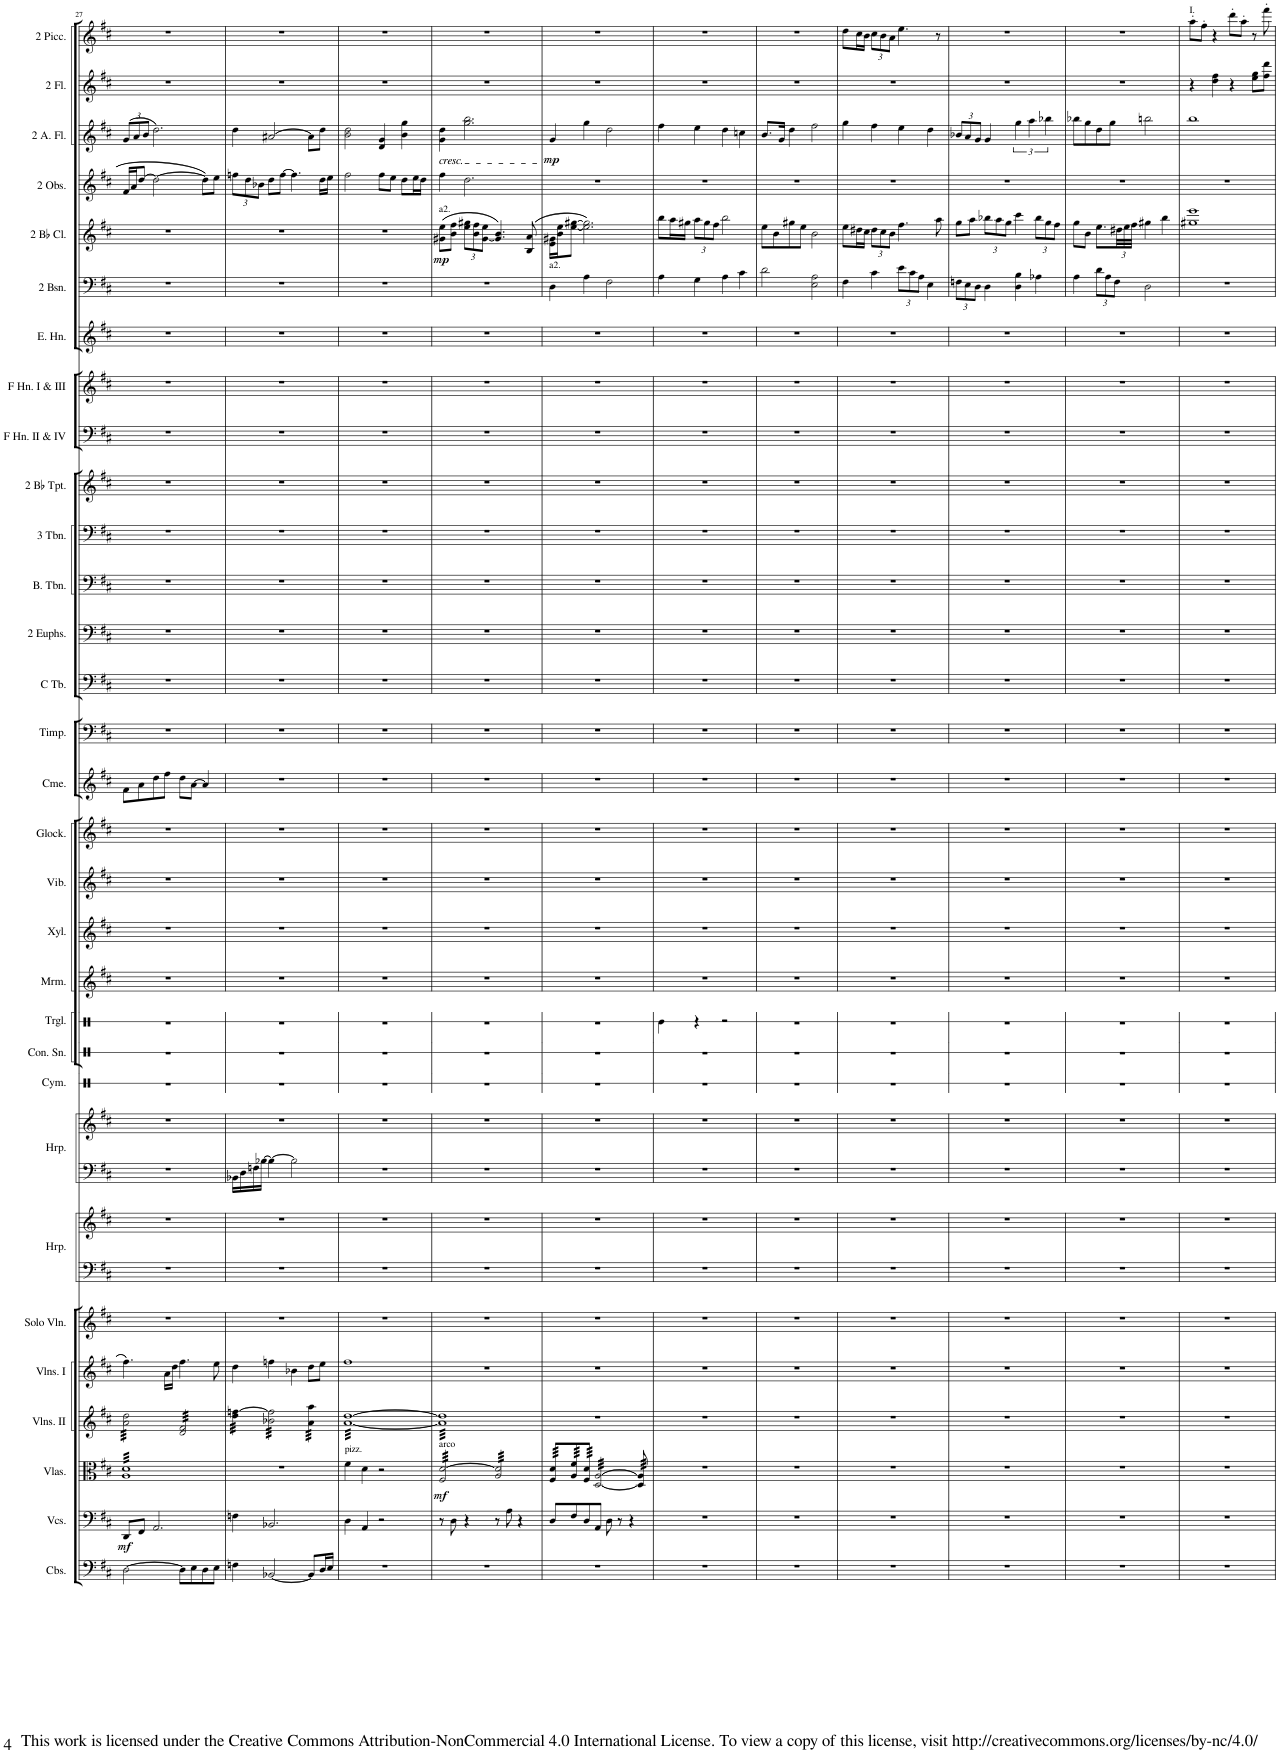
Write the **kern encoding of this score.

**kern	**kern	**dynam	**kern	**dynam	**kern	**kern	**kern	**kern	**kern	**kern	**kern	**kern	**kern	**kern	**kern	**kern	**kern	**kern	**kern	**kern	**kern	**kern	**kern	**kern	**kern	**kern	**kern	**kern	**kern	**kern	**dynam	**kern	**kern	**dynam	**kern	**kern
*part31	*part30	*part30	*part29	*part29	*part28	*part27	*part26	*part25	*part25	*part24	*part24	*part23	*part22	*part21	*part20	*part19	*part18	*part17	*part16	*part15	*part14	*part13	*part12	*part11	*part10	*part9	*part8	*part7	*part6	*part5	*part5	*part4	*part3	*part3	*part2	*part1
*staff33	*staff32	*staff32	*staff31	*staff31	*staff30	*staff29	*staff28	*staff27	*staff26	*staff25	*staff24	*staff23	*staff22	*staff21	*staff20	*staff19	*staff18	*staff17	*staff16	*staff15	*staff14	*staff13	*staff12	*staff11	*staff10	*staff9	*staff8	*staff7	*staff6	*staff5	*staff5	*staff4	*staff3	*staff3	*staff2	*staff1
*I"Contrabasses	*I"Violoncellos	*	*I"Violas	*	*I"Violino II	*I"Violins I	*I"Solo Violin	*I"Harp	*	*I"Harp	*	*I"Cymbal	*I"Concert Snare Drum	*I"Triangle	*I"Marimba	*I"Xylophone	*I"Vibraphone	*I"Glockenspiel	*I"Chromatic Chimes	*I"Timpani	*I"C Tuba	*I"2 Euphoniums	*I"Bass Trombone	*I"3 Trombone	*I"2 Bb Trumpets	*I"Horn in F II &amp; IV	*I"Horn in F I &amp; III	*I"English Horn	*I"2 Bassoons	*I"2 Bb Clarinets	*	*I"2 Oboes	*I"2 Alto Flutes	*	*I"2 Flutes	*I"2 Piccolo
*I'Cbs.	*I'Vcs.	*	*I'Vlas.	*	*	*I'Vlns. I	*I'Solo Vln.	*I'Hrp.	*	*I'Hrp.	*	*I'Cym.	*I'Con. Sn.	*I'Trgl.	*I'Mrm.	*I'Xyl.	*I'Vib.	*I'Glock.	*I'Cme.	*I'Timp.	*I'C Tb.	*I'2 Euphs.	*I'B. Tbn.	*I'3 Tbn.	*I'2 Bb Tpt.	*	*	*I'E. Hn.	*I'2 Bsn.	*I'2 Bb Cl.	*	*I'2 Obs.	*I'2 A. Fl.	*	*I'2 Fl.	*I'2 Picc.
!!LO:PB:g=z
*clefF4	*clefF4	*	*clefC3	*	*clefG2	*clefG2	*clefG2	*clefF4	*clefG2	*clefF4	*clefG2	*clefX	*clefX	*clefX	*clefG2	*clefG2	*clefG2	*clefG2	*clefG2	*clefF4	*clefF4	*clefF4	*clefF4	*clefF4	*clefG2	*clefF4	*clefG2	*clefG2	*clefF4	*clefG2	*	*clefG2	*clefG2	*	*clefG2	*clefG2
*Trd7c12	*	*	*	*	*	*	*	*	*	*	*	*	*	*	*	*Trd-7c-12	*	*Trd-14c-24	*	*	*	*	*	*	*Trd1c2	*Trd4c7	*Trd4c7	*Trd4c7	*	*Trd1c2	*	*	*Trd3c5	*	*	*Trd-7c-12
*k[f#c#]	*k[f#c#]	*	*k[f#c#]	*	*k[f#c#]	*k[f#c#]	*k[f#c#]	*k[f#c#]	*k[f#c#]	*k[f#c#]	*k[f#c#]	*k[]	*k[]	*k[]	*k[f#c#]	*k[f#c#]	*k[f#c#]	*k[f#c#]	*k[f#c#]	*k[f#c#]	*k[f#c#]	*k[f#c#]	*k[f#c#]	*k[f#c#]	*k[f#c#]	*k[f#c#]	*k[f#c#]	*k[f#c#]	*k[f#c#]	*k[f#c#]	*	*k[f#c#]	*k[f#c#]	*	*k[f#c#]	*k[f#c#]
*M4/4	*M4/4	*	*M4/4	*	*M4/4	*M4/4	*M4/4	*M4/4	*M4/4	*M4/4	*M4/4	*M4/4	*M4/4	*M4/4	*M4/4	*M4/4	*M4/4	*M4/4	*M4/4	*M4/4	*M4/4	*M4/4	*M4/4	*M4/4	*M4/4	*M4/4	*M4/4	*M4/4	*M4/4	*M4/4	*	*M4/4	*M4/4	*	*M4/4	*M4/4
*	*	*	*	*	*	*	*	*	*	*	*	*	*	*	*	*	*	*	*	*	*	*	*	*	*	*	*	*	*	*	*	*	*Xbrackettup	*	*	*
=27	=27	=27	=27	=27	=27	=27	=27	=27	=27	=27	=27	=27	=27	=27	=27	=27	=27	=27	=27	=27	=27	=27	=27	=27	=27	=27	=27	=27	=27	=27	=27	=27	=27	=27	=27	=27
!	!	!LO:DY:b	!	!	!	!	!	!	!	!	!	!	!	!	!	!	!	!	!	!	!	!	!	!	!	!	!	!	!	!	!	!	!	!	!	!
*	*	*	*tremolo	*	*	*	*	*	*	*	*	*	*	*	*	*	*	*	*	*	*	*	*	*	*	*	*	*	*	*	*	*	*	*	*	*
*	*	*	*	*	*tremolo	*	*	*	*	*	*	*	*	*	*	*	*	*	*	*	*	*	*	*	*	*	*	*	*	*	*	*	*	*	*	*
[2D\	8DD/L	mf	32A 32dLLL	.	32a\ 32dd\LLL	4.ff#\	1r	1r	1r	1r	1r	1r	1r	1r	1r	1r	1r	1r	8f#\L	1r	1r	1r	1r	1r	1r	1r	1r	1r	1r	1r	.	16f#/LL	(12g/L	.	1r	1r
.	.	.	32A 32d	.	32a\ 32dd\	.	.	.	.	.	.	.	.	.	.	.	.	.	.	.	.	.	.	.	.	.	.	.	.	.	.	.	.	.	.	.
.	.	.	32A 32d	.	32a\ 32dd\	.	.	.	.	.	.	.	.	.	.	.	.	.	.	.	.	.	.	.	.	.	.	.	.	.	.	16a/J	.	.	.	.
.	.	.	.	.	.	.	.	.	.	.	.	.	.	.	.	.	.	.	.	.	.	.	.	.	.	.	.	.	.	.	.	.	12a/	.	.	.
.	.	.	32A 32d	.	32a\ 32dd\	.	.	.	.	.	.	.	.	.	.	.	.	.	.	.	.	.	.	.	.	.	.	.	.	.	.	.	.	.	.	.
.	8FF#/J	.	32A 32d	.	32a\ 32dd\	.	.	.	.	.	.	.	.	.	.	.	.	.	8a\	.	.	.	.	.	.	.	.	.	.	.	.	[8dd/J	.	.	.	.
.	.	.	32A 32d	.	32a\ 32dd\	.	.	.	.	.	.	.	.	.	.	.	.	.	.	.	.	.	.	.	.	.	.	.	.	.	.	.	.	.	.	.
.	.	.	.	.	.	.	.	.	.	.	.	.	.	.	.	.	.	.	.	.	.	.	.	.	.	.	.	.	.	.	.	.	12b/J	.	.	.
.	.	.	32A 32d	.	32a\ 32dd\	.	.	.	.	.	.	.	.	.	.	.	.	.	.	.	.	.	.	.	.	.	.	.	.	.	.	.	.	.	.	.
.	.	.	32A 32d	.	32a\ 32dd\	.	.	.	.	.	.	.	.	.	.	.	.	.	.	.	.	.	.	.	.	.	.	.	.	.	.	.	.	.	.	.
.	2.AA/	.	32A 32d	.	32a\ 32dd\	.	.	.	.	.	.	.	.	.	.	.	.	.	8dd\	.	.	.	.	.	.	.	.	.	.	.	.	2dd\_	2.dd\)	.	.	.
.	.	.	32A 32d	.	32a\ 32dd\	.	.	.	.	.	.	.	.	.	.	.	.	.	.	.	.	.	.	.	.	.	.	.	.	.	.	.	.	.	.	.
.	.	.	32A 32d	.	32a\ 32dd\	.	.	.	.	.	.	.	.	.	.	.	.	.	.	.	.	.	.	.	.	.	.	.	.	.	.	.	.	.	.	.
.	.	.	32A 32d	.	32a\ 32dd\	.	.	.	.	.	.	.	.	.	.	.	.	.	.	.	.	.	.	.	.	.	.	.	.	.	.	.	.	.	.	.
.	.	.	32A 32d	.	32a\ 32dd\	16a\LL	.	.	.	.	.	.	.	.	.	.	.	.	8ff#\J	.	.	.	.	.	.	.	.	.	.	.	.	.	.	.	.	.
.	.	.	32A 32d	.	32a\ 32dd\	.	.	.	.	.	.	.	.	.	.	.	.	.	.	.	.	.	.	.	.	.	.	.	.	.	.	.	.	.	.	.
.	.	.	32A 32d	.	32a\ 32dd\	16dd\JJ	.	.	.	.	.	.	.	.	.	.	.	.	.	.	.	.	.	.	.	.	.	.	.	.	.	.	.	.	.	.
.	.	.	32A 32d	.	32a\ 32dd\JJJ	.	.	.	.	.	.	.	.	.	.	.	.	.	.	.	.	.	.	.	.	.	.	.	.	.	.	.	.	.	.	.
8D\L]	.	.	32A 32d	.	32d/ 32f#/LLL	4.ff#\	.	.	.	.	.	.	.	.	.	.	.	.	8dd\L	.	.	.	.	.	.	.	.	.	.	.	.	.	.	.	.	.
.	.	.	32A 32d	.	32d/ 32f#/	.	.	.	.	.	.	.	.	.	.	.	.	.	.	.	.	.	.	.	.	.	.	.	.	.	.	.	.	.	.	.
.	.	.	32A 32d	.	32d/ 32f#/	.	.	.	.	.	.	.	.	.	.	.	.	.	.	.	.	.	.	.	.	.	.	.	.	.	.	.	.	.	.	.
.	.	.	32A 32d	.	32d/ 32f#/	.	.	.	.	.	.	.	.	.	.	.	.	.	.	.	.	.	.	.	.	.	.	.	.	.	.	.	.	.	.	.
8E\	.	.	32A 32d	.	32d/ 32f#/	.	.	.	.	.	.	.	.	.	.	.	.	.	[8a\J	.	.	.	.	.	.	.	.	.	.	.	.	.	.	.	.	.
.	.	.	32A 32d	.	32d/ 32f#/	.	.	.	.	.	.	.	.	.	.	.	.	.	.	.	.	.	.	.	.	.	.	.	.	.	.	.	.	.	.	.
.	.	.	32A 32d	.	32d/ 32f#/	.	.	.	.	.	.	.	.	.	.	.	.	.	.	.	.	.	.	.	.	.	.	.	.	.	.	.	.	.	.	.
.	.	.	32A 32d	.	32d/ 32f#/	.	.	.	.	.	.	.	.	.	.	.	.	.	.	.	.	.	.	.	.	.	.	.	.	.	.	.	.	.	.	.
8D\	.	.	32A 32d	.	32d/ 32f#/	.	.	.	.	.	.	.	.	.	.	.	.	.	4a/]	.	.	.	.	.	.	.	.	.	.	.	.	8dd\L]	.	.	.	.
.	.	.	32A 32d	.	32d/ 32f#/	.	.	.	.	.	.	.	.	.	.	.	.	.	.	.	.	.	.	.	.	.	.	.	.	.	.	.	.	.	.	.
.	.	.	32A 32d	.	32d/ 32f#/	.	.	.	.	.	.	.	.	.	.	.	.	.	.	.	.	.	.	.	.	.	.	.	.	.	.	.	.	.	.	.
.	.	.	32A 32d	.	32d/ 32f#/	.	.	.	.	.	.	.	.	.	.	.	.	.	.	.	.	.	.	.	.	.	.	.	.	.	.	.	.	.	.	.
8E\J	.	.	32A 32d	.	32d/ 32f#/	8ee\	.	.	.	.	.	.	.	.	.	.	.	.	.	.	.	.	.	.	.	.	.	.	.	.	.	8ee\J	.	.	.	.
.	.	.	32A 32d	.	32d/ 32f#/	.	.	.	.	.	.	.	.	.	.	.	.	.	.	.	.	.	.	.	.	.	.	.	.	.	.	.	.	.	.	.
.	.	.	32A 32d	.	32d/ 32f#/	.	.	.	.	.	.	.	.	.	.	.	.	.	.	.	.	.	.	.	.	.	.	.	.	.	.	.	.	.	.	.
.	.	.	32A 32dJJJ	.	32d/ 32f#/JJJ	.	.	.	.	.	.	.	.	.	.	.	.	.	.	.	.	.	.	.	.	.	.	.	.	.	.	.	.	.	.	.
*	*	*	*Xtremolo	*	*	*	*	*	*	*	*	*	*	*	*	*	*	*	*	*	*	*	*	*	*	*	*	*	*	*	*	*	*	*	*	*
=28	=28	=28	=28	=28	=28	=28	=28	=28	=28	=28	=28	=28	=28	=28	=28	=28	=28	=28	=28	=28	=28	=28	=28	=28	=28	=28	=28	=28	=28	=28	=28	=28	=28	=28	=28	=28
*	*	*	*	*	*	*	*	*	*	*	*	*	*	*	*	*	*	*	*	*	*	*	*	*	*	*	*	*	*	*	*	*Xbrackettup	*	*	*	*
4Fn\	4Fn\	.	1r	.	32dd\ [32ffn\LLL	4dd\	1r	1r	1r	16BB-X\LL	1r	1r	1r	1r	1r	1r	1r	1r	1r	1r	1r	1r	1r	1r	1r	1r	1r	1r	1r	1r	.	12ffn\L	4dd\	.	1r	1r
.	.	.	.	.	32dd\ 32ffn\	.	.	.	.	.	.	.	.	.	.	.	.	.	.	.	.	.	.	.	.	.	.	.	.	.	.	.	.	.	.	.
.	.	.	.	.	32dd\ 32ffn\	.	.	.	.	16D\	.	.	.	.	.	.	.	.	.	.	.	.	.	.	.	.	.	.	.	.	.	.	.	.	.	.
.	.	.	.	.	.	.	.	.	.	.	.	.	.	.	.	.	.	.	.	.	.	.	.	.	.	.	.	.	.	.	.	12dd\	.	.	.	.
.	.	.	.	.	32dd\ 32ffn\	.	.	.	.	.	.	.	.	.	.	.	.	.	.	.	.	.	.	.	.	.	.	.	.	.	.	.	.	.	.	.
.	.	.	.	.	32dd\ 32ffn\	.	.	.	.	16Fn\	.	.	.	.	.	.	.	.	.	.	.	.	.	.	.	.	.	.	.	.	.	.	.	.	.	.
.	.	.	.	.	32dd\ 32ffn\	.	.	.	.	.	.	.	.	.	.	.	.	.	.	.	.	.	.	.	.	.	.	.	.	.	.	.	.	.	.	.
.	.	.	.	.	.	.	.	.	.	.	.	.	.	.	.	.	.	.	.	.	.	.	.	.	.	.	.	.	.	.	.	12b-X\J	.	.	.	.
.	.	.	.	.	32dd\ 32ffn\	.	.	.	.	[16B-X\JJ	.	.	.	.	.	.	.	.	.	.	.	.	.	.	.	.	.	.	.	.	.	.	.	.	.	.
.	.	.	.	.	32dd\ 32ffn\JJJ	.	.	.	.	.	.	.	.	.	.	.	.	.	.	.	.	.	.	.	.	.	.	.	.	.	.	.	.	.	.	.
[2BB-X/	2.BB-X/	.	.	.	32b-X\ 32ff\]LLL	4ffn\	.	.	.	4B-\_	.	.	.	.	.	.	.	.	.	.	.	.	.	.	.	.	.	.	.	.	.	8dd\L	[2a#X/	.	.	.
.	.	.	.	.	32b-X\ 32ff\	.	.	.	.	.	.	.	.	.	.	.	.	.	.	.	.	.	.	.	.	.	.	.	.	.	.	.	.	.	.	.
.	.	.	.	.	32b-X\ 32ff\	.	.	.	.	.	.	.	.	.	.	.	.	.	.	.	.	.	.	.	.	.	.	.	.	.	.	.	.	.	.	.
.	.	.	.	.	32b-X\ 32ff\	.	.	.	.	.	.	.	.	.	.	.	.	.	.	.	.	.	.	.	.	.	.	.	.	.	.	.	.	.	.	.
.	.	.	.	.	32b-X\ 32ff\	.	.	.	.	.	.	.	.	.	.	.	.	.	.	.	.	.	.	.	.	.	.	.	.	.	.	[8ff\J	.	.	.	.
.	.	.	.	.	32b-X\ 32ff\	.	.	.	.	.	.	.	.	.	.	.	.	.	.	.	.	.	.	.	.	.	.	.	.	.	.	.	.	.	.	.
.	.	.	.	.	32b-X\ 32ff\	.	.	.	.	.	.	.	.	.	.	.	.	.	.	.	.	.	.	.	.	.	.	.	.	.	.	.	.	.	.	.
.	.	.	.	.	32b-X\ 32ff\	.	.	.	.	.	.	.	.	.	.	.	.	.	.	.	.	.	.	.	.	.	.	.	.	.	.	.	.	.	.	.
.	.	.	.	.	32b-X\ 32ff\	4b-X\	.	.	.	2B-\]	.	.	.	.	.	.	.	.	.	.	.	.	.	.	.	.	.	.	.	.	.	4.ff\]	.	.	.	.
.	.	.	.	.	32b-X\ 32ff\	.	.	.	.	.	.	.	.	.	.	.	.	.	.	.	.	.	.	.	.	.	.	.	.	.	.	.	.	.	.	.
.	.	.	.	.	32b-X\ 32ff\	.	.	.	.	.	.	.	.	.	.	.	.	.	.	.	.	.	.	.	.	.	.	.	.	.	.	.	.	.	.	.
.	.	.	.	.	32b-X\ 32ff\	.	.	.	.	.	.	.	.	.	.	.	.	.	.	.	.	.	.	.	.	.	.	.	.	.	.	.	.	.	.	.
.	.	.	.	.	32b-X\ 32ff\	.	.	.	.	.	.	.	.	.	.	.	.	.	.	.	.	.	.	.	.	.	.	.	.	.	.	.	.	.	.	.
.	.	.	.	.	32b-X\ 32ff\	.	.	.	.	.	.	.	.	.	.	.	.	.	.	.	.	.	.	.	.	.	.	.	.	.	.	.	.	.	.	.
.	.	.	.	.	32b-X\ 32ff\	.	.	.	.	.	.	.	.	.	.	.	.	.	.	.	.	.	.	.	.	.	.	.	.	.	.	.	.	.	.	.
.	.	.	.	.	32b-X\ 32ff\JJJ	.	.	.	.	.	.	.	.	.	.	.	.	.	.	.	.	.	.	.	.	.	.	.	.	.	.	.	.	.	.	.
8BB-/L]	.	.	.	.	32a\ 32aa\LLL	8dd\L	.	.	.	.	.	.	.	.	.	.	.	.	.	.	.	.	.	.	.	.	.	.	.	.	.	.	8a#\L]	.	.	.
.	.	.	.	.	32a\ 32aa\	.	.	.	.	.	.	.	.	.	.	.	.	.	.	.	.	.	.	.	.	.	.	.	.	.	.	.	.	.	.	.
.	.	.	.	.	32a\ 32aa\	.	.	.	.	.	.	.	.	.	.	.	.	.	.	.	.	.	.	.	.	.	.	.	.	.	.	.	.	.	.	.
.	.	.	.	.	32a\ 32aa\	.	.	.	.	.	.	.	.	.	.	.	.	.	.	.	.	.	.	.	.	.	.	.	.	.	.	.	.	.	.	.
16D/L	.	.	.	.	32a\ 32aa\	8ee\J	.	.	.	.	.	.	.	.	.	.	.	.	.	.	.	.	.	.	.	.	.	.	.	.	.	16dd\LL	8dd\J	.	.	.
.	.	.	.	.	32a\ 32aa\	.	.	.	.	.	.	.	.	.	.	.	.	.	.	.	.	.	.	.	.	.	.	.	.	.	.	.	.	.	.	.
16E/JJ	.	.	.	.	32a\ 32aa\	.	.	.	.	.	.	.	.	.	.	.	.	.	.	.	.	.	.	.	.	.	.	.	.	.	.	16ee\JJ	.	.	.	.
.	.	.	.	.	32a\ 32aa\JJJ	.	.	.	.	.	.	.	.	.	.	.	.	.	.	.	.	.	.	.	.	.	.	.	.	.	.	.	.	.	.	.
=29	=29	=29	=29	=29	=29	=29	=29	=29	=29	=29	=29	=29	=29	=29	=29	=29	=29	=29	=29	=29	=29	=29	=29	=29	=29	=29	=29	=29	=29	=29	=29	=29	=29	=29	=29	=29
!	!	!	!LO:TX:a:t=pizz.	!	!	!	!	!	!	!	!	!	!	!	!	!	!	!	!	!	!	!	!	!	!	!	!	!	!	!	!	!	!	!	!	!
1r	4D\	.	4f#\	.	[32a [32ddLLL	1ff#	1r	1r	1r	1r	1r	1r	1r	1r	1r	1r	1r	1r	1r	1r	1r	1r	1r	1r	1r	1r	1r	1r	1r	1r	.	2ff#\	2b\ 2dd\	.	1r	1r
.	.	.	.	.	32a 32dd	.	.	.	.	.	.	.	.	.	.	.	.	.	.	.	.	.	.	.	.	.	.	.	.	.	.	.	.	.	.	.
.	.	.	.	.	32a 32dd	.	.	.	.	.	.	.	.	.	.	.	.	.	.	.	.	.	.	.	.	.	.	.	.	.	.	.	.	.	.	.
.	.	.	.	.	32a 32dd	.	.	.	.	.	.	.	.	.	.	.	.	.	.	.	.	.	.	.	.	.	.	.	.	.	.	.	.	.	.	.
.	.	.	.	.	32a 32dd	.	.	.	.	.	.	.	.	.	.	.	.	.	.	.	.	.	.	.	.	.	.	.	.	.	.	.	.	.	.	.
.	.	.	.	.	32a 32dd	.	.	.	.	.	.	.	.	.	.	.	.	.	.	.	.	.	.	.	.	.	.	.	.	.	.	.	.	.	.	.
.	.	.	.	.	32a 32dd	.	.	.	.	.	.	.	.	.	.	.	.	.	.	.	.	.	.	.	.	.	.	.	.	.	.	.	.	.	.	.
.	.	.	.	.	32a 32dd	.	.	.	.	.	.	.	.	.	.	.	.	.	.	.	.	.	.	.	.	.	.	.	.	.	.	.	.	.	.	.
.	4AA/	.	4d\	.	32a 32dd	.	.	.	.	.	.	.	.	.	.	.	.	.	.	.	.	.	.	.	.	.	.	.	.	.	.	.	.	.	.	.
.	.	.	.	.	32a 32dd	.	.	.	.	.	.	.	.	.	.	.	.	.	.	.	.	.	.	.	.	.	.	.	.	.	.	.	.	.	.	.
.	.	.	.	.	32a 32dd	.	.	.	.	.	.	.	.	.	.	.	.	.	.	.	.	.	.	.	.	.	.	.	.	.	.	.	.	.	.	.
.	.	.	.	.	32a 32dd	.	.	.	.	.	.	.	.	.	.	.	.	.	.	.	.	.	.	.	.	.	.	.	.	.	.	.	.	.	.	.
.	.	.	.	.	32a 32dd	.	.	.	.	.	.	.	.	.	.	.	.	.	.	.	.	.	.	.	.	.	.	.	.	.	.	.	.	.	.	.
.	.	.	.	.	32a 32dd	.	.	.	.	.	.	.	.	.	.	.	.	.	.	.	.	.	.	.	.	.	.	.	.	.	.	.	.	.	.	.
.	.	.	.	.	32a 32dd	.	.	.	.	.	.	.	.	.	.	.	.	.	.	.	.	.	.	.	.	.	.	.	.	.	.	.	.	.	.	.
.	.	.	.	.	32a 32dd	.	.	.	.	.	.	.	.	.	.	.	.	.	.	.	.	.	.	.	.	.	.	.	.	.	.	.	.	.	.	.
.	2r	.	2r	.	32a 32dd	.	.	.	.	.	.	.	.	.	.	.	.	.	.	.	.	.	.	.	.	.	.	.	.	.	.	8ff#\L	4d/ 4g/	.	.	.
.	.	.	.	.	32a 32dd	.	.	.	.	.	.	.	.	.	.	.	.	.	.	.	.	.	.	.	.	.	.	.	.	.	.	.	.	.	.	.
.	.	.	.	.	32a 32dd	.	.	.	.	.	.	.	.	.	.	.	.	.	.	.	.	.	.	.	.	.	.	.	.	.	.	.	.	.	.	.
.	.	.	.	.	32a 32dd	.	.	.	.	.	.	.	.	.	.	.	.	.	.	.	.	.	.	.	.	.	.	.	.	.	.	.	.	.	.	.
.	.	.	.	.	32a 32dd	.	.	.	.	.	.	.	.	.	.	.	.	.	.	.	.	.	.	.	.	.	.	.	.	.	.	8ee\J	.	.	.	.
.	.	.	.	.	32a 32dd	.	.	.	.	.	.	.	.	.	.	.	.	.	.	.	.	.	.	.	.	.	.	.	.	.	.	.	.	.	.	.
.	.	.	.	.	32a 32dd	.	.	.	.	.	.	.	.	.	.	.	.	.	.	.	.	.	.	.	.	.	.	.	.	.	.	.	.	.	.	.
.	.	.	.	.	32a 32dd	.	.	.	.	.	.	.	.	.	.	.	.	.	.	.	.	.	.	.	.	.	.	.	.	.	.	.	.	.	.	.
.	.	.	.	.	32a 32dd	.	.	.	.	.	.	.	.	.	.	.	.	.	.	.	.	.	.	.	.	.	.	.	.	.	.	8dd\L	4b\ 4gg\	.	.	.
.	.	.	.	.	32a 32dd	.	.	.	.	.	.	.	.	.	.	.	.	.	.	.	.	.	.	.	.	.	.	.	.	.	.	.	.	.	.	.
.	.	.	.	.	32a 32dd	.	.	.	.	.	.	.	.	.	.	.	.	.	.	.	.	.	.	.	.	.	.	.	.	.	.	.	.	.	.	.
.	.	.	.	.	32a 32dd	.	.	.	.	.	.	.	.	.	.	.	.	.	.	.	.	.	.	.	.	.	.	.	.	.	.	.	.	.	.	.
.	.	.	.	.	32a 32dd	.	.	.	.	.	.	.	.	.	.	.	.	.	.	.	.	.	.	.	.	.	.	.	.	.	.	16ee\L	.	.	.	.
.	.	.	.	.	32a 32dd	.	.	.	.	.	.	.	.	.	.	.	.	.	.	.	.	.	.	.	.	.	.	.	.	.	.	.	.	.	.	.
.	.	.	.	.	32a 32dd	.	.	.	.	.	.	.	.	.	.	.	.	.	.	.	.	.	.	.	.	.	.	.	.	.	.	16dd\JJ	.	.	.	.
.	.	.	.	.	32a 32ddJJJ	.	.	.	.	.	.	.	.	.	.	.	.	.	.	.	.	.	.	.	.	.	.	.	.	.	.	.	.	.	.	.
=30	=30	=30	=30	=30	=30	=30	=30	=30	=30	=30	=30	=30	=30	=30	=30	=30	=30	=30	=30	=30	=30	=30	=30	=30	=30	=30	=30	=30	=30	=30	=30	=30	=30	=30	=30	=30
!	!	!	!	!	!	!	!	!	!	!	!	!	!	!	!	!	!	!	!	!	!	!	!	!	!	!	!	!	!	!	!	!	!LO:TX:b:i:t=cresc.	!	!	!
!	!	!	!	!	!	!	!	!	!	!	!	!	!	!	!	!	!	!	!	!	!	!	!	!	!	!	!	!	!	!LO:TX:a:t=a2.	!	!	!	!	!	!
!	!	!	!LO:TX:a:t=arco	!	!	!	!	!	!	!	!	!	!	!	!	!	!	!	!	!	!	!	!	!	!	!	!	!	!	!	!	!	!	!	!	!
!	!	!	!	!LO:DY:b	!	!	!	!	!	!	!	!	!	!	!	!	!	!	!	!	!	!	!	!	!	!	!	!	!	!	!LO:DY:b	!	!	!	!	!
*	*	*	*tremolo	*	*	*	*	*	*	*	*	*	*	*	*	*	*	*	*	*	*	*	*	*	*	*	*	*	*	*	*	*	*	*	*	*
1r	8r	.	32F#/ [32d/LLL	mf	32a] 32dd]LLL	1r	1r	1r	1r	1r	1r	1r	1r	1r	1r	1r	1r	1r	1r	1r	1r	1r	1r	1r	1r	1r	1r	1r	1r	(8g#X\ 8ee\L	mp	4ff#\	4g\ 4dd\	.	1r	1r
.	.	.	32F#/ 32d/	.	32a 32dd	.	.	.	.	.	.	.	.	.	.	.	.	.	.	.	.	.	.	.	.	.	.	.	.	.	.	.	.	.	.	.
.	.	.	32F#/ 32d/	.	32a 32dd	.	.	.	.	.	.	.	.	.	.	.	.	.	.	.	.	.	.	.	.	.	.	.	.	.	.	.	.	.	.	.
.	.	.	32F#/ 32d/	.	32a 32dd	.	.	.	.	.	.	.	.	.	.	.	.	.	.	.	.	.	.	.	.	.	.	.	.	.	.	.	.	.	.	.
.	8D\	.	32F#/ 32d/	.	32a 32dd	.	.	.	.	.	.	.	.	.	.	.	.	.	.	.	.	.	.	.	.	.	.	.	.	8b\ 8ff#\J	.	.	.	.	.	.
.	.	.	32F#/ 32d/	.	32a 32dd	.	.	.	.	.	.	.	.	.	.	.	.	.	.	.	.	.	.	.	.	.	.	.	.	.	.	.	.	.	.	.
.	.	.	32F#/ 32d/	.	32a 32dd	.	.	.	.	.	.	.	.	.	.	.	.	.	.	.	.	.	.	.	.	.	.	.	.	.	.	.	.	.	.	.
.	.	.	32F#/ 32d/	.	32a 32dd	.	.	.	.	.	.	.	.	.	.	.	.	.	.	.	.	.	.	.	.	.	.	.	.	.	.	.	.	.	.	.
*	*	*	*	*	*	*	*	*	*	*	*	*	*	*	*	*	*	*	*	*	*	*	*	*	*	*	*	*	*	*Xbrackettup	*	*	*	*	*	*
.	4r	.	32F#/ 32d/	.	32a 32dd	.	.	.	.	.	.	.	.	.	.	.	.	.	.	.	.	.	.	.	.	.	.	.	.	12ee\ 12gg#X\L	.	2.dd\	2.gg\ 2.bb\	.	.	.
.	.	.	32F#/ 32d/	.	32a 32dd	.	.	.	.	.	.	.	.	.	.	.	.	.	.	.	.	.	.	.	.	.	.	.	.	.	.	.	.	.	.	.
.	.	.	32F#/ 32d/	.	32a 32dd	.	.	.	.	.	.	.	.	.	.	.	.	.	.	.	.	.	.	.	.	.	.	.	.	.	.	.	.	.	.	.
.	.	.	.	.	.	.	.	.	.	.	.	.	.	.	.	.	.	.	.	.	.	.	.	.	.	.	.	.	.	12b\ 12ff#\	.	.	.	.	.	.
.	.	.	32F#/ 32d/	.	32a 32dd	.	.	.	.	.	.	.	.	.	.	.	.	.	.	.	.	.	.	.	.	.	.	.	.	.	.	.	.	.	.	.
.	.	.	32F#/ 32d/	.	32a 32dd	.	.	.	.	.	.	.	.	.	.	.	.	.	.	.	.	.	.	.	.	.	.	.	.	.	.	.	.	.	.	.
.	.	.	32F#/ 32d/	.	32a 32dd	.	.	.	.	.	.	.	.	.	.	.	.	.	.	.	.	.	.	.	.	.	.	.	.	.	.	.	.	.	.	.
.	.	.	.	.	.	.	.	.	.	.	.	.	.	.	.	.	.	.	.	.	.	.	.	.	.	.	.	.	.	[12g#\ 12ee\J	.	.	.	.	.	.
.	.	.	32F#/ 32d/	.	32a 32dd	.	.	.	.	.	.	.	.	.	.	.	.	.	.	.	.	.	.	.	.	.	.	.	.	.	.	.	.	.	.	.
.	.	.	32F#/ 32d/JJJ	.	32a 32dd	.	.	.	.	.	.	.	.	.	.	.	.	.	.	.	.	.	.	.	.	.	.	.	.	.	.	.	.	.	.	.
.	8r	.	32A/ 32d/]LLL	.	32a 32dd	.	.	.	.	.	.	.	.	.	.	.	.	.	.	.	.	.	.	.	.	.	.	.	.	4.g#/] 4.b/)	.	.	.	.	.	.
.	.	.	32A/ 32d/	.	32a 32dd	.	.	.	.	.	.	.	.	.	.	.	.	.	.	.	.	.	.	.	.	.	.	.	.	.	.	.	.	.	.	.
.	.	.	32A/ 32d/	.	32a 32dd	.	.	.	.	.	.	.	.	.	.	.	.	.	.	.	.	.	.	.	.	.	.	.	.	.	.	.	.	.	.	.
.	.	.	32A/ 32d/	.	32a 32dd	.	.	.	.	.	.	.	.	.	.	.	.	.	.	.	.	.	.	.	.	.	.	.	.	.	.	.	.	.	.	.
.	8A\	.	32A/ 32d/	.	32a 32dd	.	.	.	.	.	.	.	.	.	.	.	.	.	.	.	.	.	.	.	.	.	.	.	.	.	.	.	.	.	.	.
.	.	.	32A/ 32d/	.	32a 32dd	.	.	.	.	.	.	.	.	.	.	.	.	.	.	.	.	.	.	.	.	.	.	.	.	.	.	.	.	.	.	.
.	.	.	32A/ 32d/	.	32a 32dd	.	.	.	.	.	.	.	.	.	.	.	.	.	.	.	.	.	.	.	.	.	.	.	.	.	.	.	.	.	.	.
.	.	.	32A/ 32d/	.	32a 32dd	.	.	.	.	.	.	.	.	.	.	.	.	.	.	.	.	.	.	.	.	.	.	.	.	.	.	.	.	.	.	.
.	4r	.	32A/ 32d/	.	32a 32dd	.	.	.	.	.	.	.	.	.	.	.	.	.	.	.	.	.	.	.	.	.	.	.	.	.	.	.	.	.	.	.
.	.	.	32A/ 32d/	.	32a 32dd	.	.	.	.	.	.	.	.	.	.	.	.	.	.	.	.	.	.	.	.	.	.	.	.	.	.	.	.	.	.	.
.	.	.	32A/ 32d/	.	32a 32dd	.	.	.	.	.	.	.	.	.	.	.	.	.	.	.	.	.	.	.	.	.	.	.	.	.	.	.	.	.	.	.
.	.	.	32A/ 32d/	.	32a 32dd	.	.	.	.	.	.	.	.	.	.	.	.	.	.	.	.	.	.	.	.	.	.	.	.	.	.	.	.	.	.	.
.	.	.	32A/ 32d/	.	32a 32dd	.	.	.	.	.	.	.	.	.	.	.	.	.	.	.	.	.	.	.	.	.	.	.	.	(8B/ 8a/	.	.	.	.	.	.
.	.	.	32A/ 32d/	.	32a 32dd	.	.	.	.	.	.	.	.	.	.	.	.	.	.	.	.	.	.	.	.	.	.	.	.	.	.	.	.	.	.	.
.	.	.	32A/ 32d/	.	32a 32dd	.	.	.	.	.	.	.	.	.	.	.	.	.	.	.	.	.	.	.	.	.	.	.	.	.	.	.	.	.	.	.
.	.	.	32A/ 32d/JJJ	.	32a 32ddJJJ	.	.	.	.	.	.	.	.	.	.	.	.	.	.	.	.	.	.	.	.	.	.	.	.	.	.	.	.	.	.	.
*	*	*	*	*	*Xtremolo	*	*	*	*	*	*	*	*	*	*	*	*	*	*	*	*	*	*	*	*	*	*	*	*	*	*	*	*	*	*	*
=31	=31	=31	=31	=31	=31	=31	=31	=31	=31	=31	=31	=31	=31	=31	=31	=31	=31	=31	=31	=31	=31	=31	=31	=31	=31	=31	=31	=31	=31	=31	=31	=31	=31	=31	=31	=31
!	!	!	!	!	!	!	!	!	!	!	!	!	!	!	!	!	!	!	!	!	!	!	!	!	!	!	!	!	!LO:TX:a:t=a2.	!	!	!	!	!	!	!
!	!	!	!	!	!	!	!	!	!	!	!	!	!	!	!	!	!	!	!	!	!	!	!	!	!	!	!	!	!	!	!	!	!	!LO:DY:b	!	!
1r	8D/L	.	64F#/ 64d/LLLL	.	1r	1r	1r	1r	1r	1r	1r	1r	1r	1r	1r	1r	1r	1r	1r	1r	1r	1r	1r	1r	1r	1r	1r	1r	4D\	16e\ 16g#X\LL	.	1r	4g/	mp	1r	1r
.	.	.	64F#/ 64d/	.	.	.	.	.	.	.	.	.	.	.	.	.	.	.	.	.	.	.	.	.	.	.	.	.	.	.	.	.	.	.	.	.
.	.	.	64F#/ 64d/	.	.	.	.	.	.	.	.	.	.	.	.	.	.	.	.	.	.	.	.	.	.	.	.	.	.	.	.	.	.	.	.	.
.	.	.	64F#/ 64d/	.	.	.	.	.	.	.	.	.	.	.	.	.	.	.	.	.	.	.	.	.	.	.	.	.	.	.	.	.	.	.	.	.
.	.	.	64F#/ 64d/	.	.	.	.	.	.	.	.	.	.	.	.	.	.	.	.	.	.	.	.	.	.	.	.	.	.	16b\ 16ee\J	.	.	.	.	.	.
.	.	.	64F#/ 64d/	.	.	.	.	.	.	.	.	.	.	.	.	.	.	.	.	.	.	.	.	.	.	.	.	.	.	.	.	.	.	.	.	.
.	.	.	64F#/ 64d/	.	.	.	.	.	.	.	.	.	.	.	.	.	.	.	.	.	.	.	.	.	.	.	.	.	.	.	.	.	.	.	.	.
.	.	.	64F#/ 64d/	.	.	.	.	.	.	.	.	.	.	.	.	.	.	.	.	.	.	.	.	.	.	.	.	.	.	.	.	.	.	.	.	.
.	8F#/	.	64A/ 64f#/	.	.	.	.	.	.	.	.	.	.	.	.	.	.	.	.	.	.	.	.	.	.	.	.	.	.	[8ee\ [8gg#X\J	.	.	.	.	.	.
.	.	.	64A/ 64f#/	.	.	.	.	.	.	.	.	.	.	.	.	.	.	.	.	.	.	.	.	.	.	.	.	.	.	.	.	.	.	.	.	.
.	.	.	64A/ 64f#/	.	.	.	.	.	.	.	.	.	.	.	.	.	.	.	.	.	.	.	.	.	.	.	.	.	.	.	.	.	.	.	.	.
.	.	.	64A/ 64f#/	.	.	.	.	.	.	.	.	.	.	.	.	.	.	.	.	.	.	.	.	.	.	.	.	.	.	.	.	.	.	.	.	.
.	.	.	64A/ 64f#/	.	.	.	.	.	.	.	.	.	.	.	.	.	.	.	.	.	.	.	.	.	.	.	.	.	.	.	.	.	.	.	.	.
.	.	.	64A/ 64f#/	.	.	.	.	.	.	.	.	.	.	.	.	.	.	.	.	.	.	.	.	.	.	.	.	.	.	.	.	.	.	.	.	.
.	.	.	64A/ 64f#/	.	.	.	.	.	.	.	.	.	.	.	.	.	.	.	.	.	.	.	.	.	.	.	.	.	.	.	.	.	.	.	.	.
.	.	.	64A/ 64f#/	.	.	.	.	.	.	.	.	.	.	.	.	.	.	.	.	.	.	.	.	.	.	.	.	.	.	.	.	.	.	.	.	.
.	8D/	.	64F#/ 64d/	.	.	.	.	.	.	.	.	.	.	.	.	.	.	.	.	.	.	.	.	.	.	.	.	.	4A\	2.ee\] 2.gg#\])	.	.	4gg\	.	.	.
.	.	.	64F#/ 64d/	.	.	.	.	.	.	.	.	.	.	.	.	.	.	.	.	.	.	.	.	.	.	.	.	.	.	.	.	.	.	.	.	.
.	.	.	64F#/ 64d/	.	.	.	.	.	.	.	.	.	.	.	.	.	.	.	.	.	.	.	.	.	.	.	.	.	.	.	.	.	.	.	.	.
.	.	.	64F#/ 64d/	.	.	.	.	.	.	.	.	.	.	.	.	.	.	.	.	.	.	.	.	.	.	.	.	.	.	.	.	.	.	.	.	.
.	.	.	64F#/ 64d/	.	.	.	.	.	.	.	.	.	.	.	.	.	.	.	.	.	.	.	.	.	.	.	.	.	.	.	.	.	.	.	.	.
.	.	.	64F#/ 64d/	.	.	.	.	.	.	.	.	.	.	.	.	.	.	.	.	.	.	.	.	.	.	.	.	.	.	.	.	.	.	.	.	.
.	.	.	64F#/ 64d/	.	.	.	.	.	.	.	.	.	.	.	.	.	.	.	.	.	.	.	.	.	.	.	.	.	.	.	.	.	.	.	.	.
.	.	.	64F#/ 64d/JJJJ	.	.	.	.	.	.	.	.	.	.	.	.	.	.	.	.	.	.	.	.	.	.	.	.	.	.	.	.	.	.	.	.	.
.	8AA/J	.	[32D/ [32A/LLL	.	.	.	.	.	.	.	.	.	.	.	.	.	.	.	.	.	.	.	.	.	.	.	.	.	.	.	.	.	.	.	.	.
.	.	.	32D/ 32A/	.	.	.	.	.	.	.	.	.	.	.	.	.	.	.	.	.	.	.	.	.	.	.	.	.	.	.	.	.	.	.	.	.
.	.	.	32D/ 32A/	.	.	.	.	.	.	.	.	.	.	.	.	.	.	.	.	.	.	.	.	.	.	.	.	.	.	.	.	.	.	.	.	.
.	.	.	32D/ 32A/	.	.	.	.	.	.	.	.	.	.	.	.	.	.	.	.	.	.	.	.	.	.	.	.	.	.	.	.	.	.	.	.	.
.	8D\	.	32D/ 32A/	.	.	.	.	.	.	.	.	.	.	.	.	.	.	.	.	.	.	.	.	.	.	.	.	.	2F#\	.	.	.	2dd\	.	.	.
.	.	.	32D/ 32A/	.	.	.	.	.	.	.	.	.	.	.	.	.	.	.	.	.	.	.	.	.	.	.	.	.	.	.	.	.	.	.	.	.
.	.	.	32D/ 32A/	.	.	.	.	.	.	.	.	.	.	.	.	.	.	.	.	.	.	.	.	.	.	.	.	.	.	.	.	.	.	.	.	.
.	.	.	32D/ 32A/	.	.	.	.	.	.	.	.	.	.	.	.	.	.	.	.	.	.	.	.	.	.	.	.	.	.	.	.	.	.	.	.	.
.	8r	.	32D/ 32A/	.	.	.	.	.	.	.	.	.	.	.	.	.	.	.	.	.	.	.	.	.	.	.	.	.	.	.	.	.	.	.	.	.
.	.	.	32D/ 32A/	.	.	.	.	.	.	.	.	.	.	.	.	.	.	.	.	.	.	.	.	.	.	.	.	.	.	.	.	.	.	.	.	.
.	.	.	32D/ 32A/	.	.	.	.	.	.	.	.	.	.	.	.	.	.	.	.	.	.	.	.	.	.	.	.	.	.	.	.	.	.	.	.	.
.	.	.	32D/ 32A/	.	.	.	.	.	.	.	.	.	.	.	.	.	.	.	.	.	.	.	.	.	.	.	.	.	.	.	.	.	.	.	.	.
.	4r	.	32D/ 32A/	.	.	.	.	.	.	.	.	.	.	.	.	.	.	.	.	.	.	.	.	.	.	.	.	.	.	.	.	.	.	.	.	.
.	.	.	32D/ 32A/	.	.	.	.	.	.	.	.	.	.	.	.	.	.	.	.	.	.	.	.	.	.	.	.	.	.	.	.	.	.	.	.	.
.	.	.	32D/ 32A/	.	.	.	.	.	.	.	.	.	.	.	.	.	.	.	.	.	.	.	.	.	.	.	.	.	.	.	.	.	.	.	.	.
.	.	.	32D/ 32A/JJJ	.	.	.	.	.	.	.	.	.	.	.	.	.	.	.	.	.	.	.	.	.	.	.	.	.	.	.	.	.	.	.	.	.
.	.	.	64D/] 64A/]	.	.	.	.	.	.	.	.	.	.	.	.	.	.	.	.	.	.	.	.	.	.	.	.	.	.	.	.	.	.	.	.	.
.	.	.	64D/ 64A/	.	.	.	.	.	.	.	.	.	.	.	.	.	.	.	.	.	.	.	.	.	.	.	.	.	.	.	.	.	.	.	.	.
.	.	.	64D/ 64A/	.	.	.	.	.	.	.	.	.	.	.	.	.	.	.	.	.	.	.	.	.	.	.	.	.	.	.	.	.	.	.	.	.
.	.	.	64D/ 64A/	.	.	.	.	.	.	.	.	.	.	.	.	.	.	.	.	.	.	.	.	.	.	.	.	.	.	.	.	.	.	.	.	.
.	.	.	64D/ 64A/	.	.	.	.	.	.	.	.	.	.	.	.	.	.	.	.	.	.	.	.	.	.	.	.	.	.	.	.	.	.	.	.	.
.	.	.	64D/ 64A/	.	.	.	.	.	.	.	.	.	.	.	.	.	.	.	.	.	.	.	.	.	.	.	.	.	.	.	.	.	.	.	.	.
.	.	.	64D/ 64A/	.	.	.	.	.	.	.	.	.	.	.	.	.	.	.	.	.	.	.	.	.	.	.	.	.	.	.	.	.	.	.	.	.
.	.	.	64D/ 64A/	.	.	.	.	.	.	.	.	.	.	.	.	.	.	.	.	.	.	.	.	.	.	.	.	.	.	.	.	.	.	.	.	.
*	*	*	*Xtremolo	*	*	*	*	*	*	*	*	*	*	*	*	*	*	*	*	*	*	*	*	*	*	*	*	*	*	*	*	*	*	*	*	*
=32	=32	=32	=32	=32	=32	=32	=32	=32	=32	=32	=32	=32	=32	=32	=32	=32	=32	=32	=32	=32	=32	=32	=32	=32	=32	=32	=32	=32	=32	=32	=32	=32	=32	=32	=32	=32
1r	1r	.	1r	.	1r	1r	1r	1r	1r	1r	1r	1r	1r	4Re\	1r	1r	1r	1r	1r	1r	1r	1r	1r	1r	1r	1r	1r	1r	4A\	8bb\L	.	1r	4ff#\	.	1r	1r
.	.	.	.	.	.	.	.	.	.	.	.	.	.	.	.	.	.	.	.	.	.	.	.	.	.	.	.	.	.	16aa\L	.	.	.	.	.	.
.	.	.	.	.	.	.	.	.	.	.	.	.	.	.	.	.	.	.	.	.	.	.	.	.	.	.	.	.	.	16gg#X\JJ	.	.	.	.	.	.
.	.	.	.	.	.	.	.	.	.	.	.	.	.	4r	.	.	.	.	.	.	.	.	.	.	.	.	.	.	4G\	12aa\L	.	.	4ee\	.	.	.
.	.	.	.	.	.	.	.	.	.	.	.	.	.	.	.	.	.	.	.	.	.	.	.	.	.	.	.	.	.	12gg#\	.	.	.	.	.	.
.	.	.	.	.	.	.	.	.	.	.	.	.	.	.	.	.	.	.	.	.	.	.	.	.	.	.	.	.	.	12ff#\J	.	.	.	.	.	.
.	.	.	.	.	.	.	.	.	.	.	.	.	.	2r	.	.	.	.	.	.	.	.	.	.	.	.	.	.	4A\	2bb\	.	.	4dd\	.	.	.
.	.	.	.	.	.	.	.	.	.	.	.	.	.	.	.	.	.	.	.	.	.	.	.	.	.	.	.	.	4c#\	.	.	.	4ccn\	.	.	.
=33	=33	=33	=33	=33	=33	=33	=33	=33	=33	=33	=33	=33	=33	=33	=33	=33	=33	=33	=33	=33	=33	=33	=33	=33	=33	=33	=33	=33	=33	=33	=33	=33	=33	=33	=33	=33
1r	1r	.	1r	.	1r	1r	1r	1r	1r	1r	1r	1r	1r	1r	1r	1r	1r	1r	1r	1r	1r	1r	1r	1r	1r	1r	1r	1r	2d\	8ee\L	.	1r	8.b/L	.	1r	1r
.	.	.	.	.	.	.	.	.	.	.	.	.	.	.	.	.	.	.	.	.	.	.	.	.	.	.	.	.	.	8b\	.	.	.	.	.	.
.	.	.	.	.	.	.	.	.	.	.	.	.	.	.	.	.	.	.	.	.	.	.	.	.	.	.	.	.	.	.	.	.	16g/Jk	.	.	.
.	.	.	.	.	.	.	.	.	.	.	.	.	.	.	.	.	.	.	.	.	.	.	.	.	.	.	.	.	.	8gg#X\	.	.	4dd\	.	.	.
.	.	.	.	.	.	.	.	.	.	.	.	.	.	.	.	.	.	.	.	.	.	.	.	.	.	.	.	.	.	8ee\J	.	.	.	.	.	.
.	.	.	.	.	.	.	.	.	.	.	.	.	.	.	.	.	.	.	.	.	.	.	.	.	.	.	.	.	2E\ 2A\	2b\	.	.	2ff#\	.	.	.
=34	=34	=34	=34	=34	=34	=34	=34	=34	=34	=34	=34	=34	=34	=34	=34	=34	=34	=34	=34	=34	=34	=34	=34	=34	=34	=34	=34	=34	=34	=34	=34	=34	=34	=34	=34	=34
1r	1r	.	1r	.	1r	1r	1r	1r	1r	1r	1r	1r	1r	1r	1r	1r	1r	1r	1r	1r	1r	1r	1r	1r	1r	1r	1r	1r	4F#\	8ee\L	.	1r	4gg\	.	1r	8dd\L
.	.	.	.	.	.	.	.	.	.	.	.	.	.	.	.	.	.	.	.	.	.	.	.	.	.	.	.	.	.	16dd#X\L	.	.	.	.	.	16cc#\L
.	.	.	.	.	.	.	.	.	.	.	.	.	.	.	.	.	.	.	.	.	.	.	.	.	.	.	.	.	.	16cc#\JJ	.	.	.	.	.	16b\JJ
*	*	*	*	*	*	*	*	*	*	*	*	*	*	*	*	*	*	*	*	*	*	*	*	*	*	*	*	*	*	*	*	*	*	*	*	*Xbrackettup
.	.	.	.	.	.	.	.	.	.	.	.	.	.	.	.	.	.	.	.	.	.	.	.	.	.	.	.	.	4c#\	12dd#\L	.	.	4ff#\	.	.	12cc#\L
.	.	.	.	.	.	.	.	.	.	.	.	.	.	.	.	.	.	.	.	.	.	.	.	.	.	.	.	.	.	12cc#\	.	.	.	.	.	12b\
.	.	.	.	.	.	.	.	.	.	.	.	.	.	.	.	.	.	.	.	.	.	.	.	.	.	.	.	.	.	12b\J	.	.	.	.	.	12a\J
*	*	*	*	*	*	*	*	*	*	*	*	*	*	*	*	*	*	*	*	*	*	*	*	*	*	*	*	*	*Xbrackettup	*	*	*	*	*	*	*
.	.	.	.	.	.	.	.	.	.	.	.	.	.	.	.	.	.	.	.	.	.	.	.	.	.	.	.	.	12e\L	4.ff#\	.	.	4ee\	.	.	4.ee\
.	.	.	.	.	.	.	.	.	.	.	.	.	.	.	.	.	.	.	.	.	.	.	.	.	.	.	.	.	12c#\	.	.	.	.	.	.	.
.	.	.	.	.	.	.	.	.	.	.	.	.	.	.	.	.	.	.	.	.	.	.	.	.	.	.	.	.	12A\J	.	.	.	.	.	.	.
.	.	.	.	.	.	.	.	.	.	.	.	.	.	.	.	.	.	.	.	.	.	.	.	.	.	.	.	.	4E\	.	.	.	4dd\	.	.	.
.	.	.	.	.	.	.	.	.	.	.	.	.	.	.	.	.	.	.	.	.	.	.	.	.	.	.	.	.	.	8aa\	.	.	.	.	.	8r
=35	=35	=35	=35	=35	=35	=35	=35	=35	=35	=35	=35	=35	=35	=35	=35	=35	=35	=35	=35	=35	=35	=35	=35	=35	=35	=35	=35	=35	=35	=35	=35	=35	=35	=35	=35	=35
1r	1r	.	1r	.	1r	1r	1r	1r	1r	1r	1r	1r	1r	1r	1r	1r	1r	1r	1r	1r	1r	1r	1r	1r	1r	1r	1r	1r	12Fn\L	8gg\L	.	1r	12b-X/L	.	1r	1r
.	.	.	.	.	.	.	.	.	.	.	.	.	.	.	.	.	.	.	.	.	.	.	.	.	.	.	.	.	12E\	.	.	.	12a/	.	.	.
.	.	.	.	.	.	.	.	.	.	.	.	.	.	.	.	.	.	.	.	.	.	.	.	.	.	.	.	.	.	8aa\J	.	.	.	.	.	.
.	.	.	.	.	.	.	.	.	.	.	.	.	.	.	.	.	.	.	.	.	.	.	.	.	.	.	.	.	12D\J	.	.	.	12g/J	.	.	.
.	.	.	.	.	.	.	.	.	.	.	.	.	.	.	.	.	.	.	.	.	.	.	.	.	.	.	.	.	4D\	12bb-X\L	.	.	4g/	.	.	.
.	.	.	.	.	.	.	.	.	.	.	.	.	.	.	.	.	.	.	.	.	.	.	.	.	.	.	.	.	.	12aa\	.	.	.	.	.	.
.	.	.	.	.	.	.	.	.	.	.	.	.	.	.	.	.	.	.	.	.	.	.	.	.	.	.	.	.	.	12gg\J	.	.	.	.	.	.
*	*	*	*	*	*	*	*	*	*	*	*	*	*	*	*	*	*	*	*	*	*	*	*	*	*	*	*	*	*	*	*	*	*brackettup	*	*	*
.	.	.	.	.	.	.	.	.	.	.	.	.	.	.	.	.	.	.	.	.	.	.	.	.	.	.	.	.	4D\ 4B\	4ccc#\	.	.	6gg\	.	.	.
.	.	.	.	.	.	.	.	.	.	.	.	.	.	.	.	.	.	.	.	.	.	.	.	.	.	.	.	.	.	.	.	.	6aa\	.	.	.
.	.	.	.	.	.	.	.	.	.	.	.	.	.	.	.	.	.	.	.	.	.	.	.	.	.	.	.	.	4A-X\	12bb-\L	.	.	.	.	.	.
.	.	.	.	.	.	.	.	.	.	.	.	.	.	.	.	.	.	.	.	.	.	.	.	.	.	.	.	.	.	12gg\	.	.	6bb-X\	.	.	.
.	.	.	.	.	.	.	.	.	.	.	.	.	.	.	.	.	.	.	.	.	.	.	.	.	.	.	.	.	.	12ff#\J	.	.	.	.	.	.
=36	=36	=36	=36	=36	=36	=36	=36	=36	=36	=36	=36	=36	=36	=36	=36	=36	=36	=36	=36	=36	=36	=36	=36	=36	=36	=36	=36	=36	=36	=36	=36	=36	=36	=36	=36	=36
1r	1r	.	1r	.	1r	1r	1r	1r	1r	1r	1r	1r	1r	1r	1r	1r	1r	1r	1r	1r	1r	1r	1r	1r	1r	1r	1r	1r	4A\	8gg\L	.	1r	8bb-X\L	.	1r	1r
.	.	.	.	.	.	.	.	.	.	.	.	.	.	.	.	.	.	.	.	.	.	.	.	.	.	.	.	.	.	8b\J	.	.	8gg\	.	.	.
.	.	.	.	.	.	.	.	.	.	.	.	.	.	.	.	.	.	.	.	.	.	.	.	.	.	.	.	.	12d\L	8.ee\L	.	.	8dd\	.	.	.
.	.	.	.	.	.	.	.	.	.	.	.	.	.	.	.	.	.	.	.	.	.	.	.	.	.	.	.	.	12A\	.	.	.	.	.	.	.
.	.	.	.	.	.	.	.	.	.	.	.	.	.	.	.	.	.	.	.	.	.	.	.	.	.	.	.	.	.	.	.	.	8gg\J	.	.	.
.	.	.	.	.	.	.	.	.	.	.	.	.	.	.	.	.	.	.	.	.	.	.	.	.	.	.	.	.	12F#\J	.	.	.	.	.	.	.
.	.	.	.	.	.	.	.	.	.	.	.	.	.	.	.	.	.	.	.	.	.	.	.	.	.	.	.	.	.	48dd#X\LL	.	.	.	.	.	.
.	.	.	.	.	.	.	.	.	.	.	.	.	.	.	.	.	.	.	.	.	.	.	.	.	.	.	.	.	.	48ee\	.	.	.	.	.	.
.	.	.	.	.	.	.	.	.	.	.	.	.	.	.	.	.	.	.	.	.	.	.	.	.	.	.	.	.	.	48ff#\JJJ	.	.	.	.	.	.
.	.	.	.	.	.	.	.	.	.	.	.	.	.	.	.	.	.	.	.	.	.	.	.	.	.	.	.	.	2D\	4gg#X\	.	.	2bbn\	.	.	.
.	.	.	.	.	.	.	.	.	.	.	.	.	.	.	.	.	.	.	.	.	.	.	.	.	.	.	.	.	.	4bb\	.	.	.	.	.	.
=37	=37	=37	=37	=37	=37	=37	=37	=37	=37	=37	=37	=37	=37	=37	=37	=37	=37	=37	=37	=37	=37	=37	=37	=37	=37	=37	=37	=37	=37	=37	=37	=37	=37	=37	=37	=37
!	!	!	!	!	!	!	!	!	!	!	!	!	!	!	!	!	!	!	!	!	!	!	!	!	!	!	!	!	!	!	!	!	!	!	!	!LO:TX:a:t=I.
1r	1r	.	1r	.	1r	1r	1r	1r	1r	1r	1r	1r	1r	1r	1r	1r	1r	1r	1r	1r	1r	1r	1r	1r	1r	1r	1r	1r	1r	1gg#X 1eee	.	1r	1bb	.	4r	8aa'\L
.	.	.	.	.	.	.	.	.	.	.	.	.	.	.	.	.	.	.	.	.	.	.	.	.	.	.	.	.	.	.	.	.	.	.	.	8ff#'\J
.	.	.	.	.	.	.	.	.	.	.	.	.	.	.	.	.	.	.	.	.	.	.	.	.	.	.	.	.	.	.	.	.	.	.	4dd\ 4ff#\	4r
.	.	.	.	.	.	.	.	.	.	.	.	.	.	.	.	.	.	.	.	.	.	.	.	.	.	.	.	.	.	.	.	.	.	.	4r	8ddd'\L
.	.	.	.	.	.	.	.	.	.	.	.	.	.	.	.	.	.	.	.	.	.	.	.	.	.	.	.	.	.	.	.	.	.	.	.	8aa'\J
.	.	.	.	.	.	.	.	.	.	.	.	.	.	.	.	.	.	.	.	.	.	.	.	.	.	.	.	.	.	.	.	.	.	.	8ee\ 8gg\L	8r
.	.	.	.	.	.	.	.	.	.	.	.	.	.	.	.	.	.	.	.	.	.	.	.	.	.	.	.	.	.	.	.	.	.	.	8ff#\ 8ddd\J	8fff#'\
=	=	=	=	=	=	=	=	=	=	=	=	=	=	=	=	=	=	=	=	=	=	=	=	=	=	=	=	=	=	=	=	=	=	=	=	=
*-	*-	*-	*-	*-	*-	*-	*-	*-	*-	*-	*-	*-	*-	*-	*-	*-	*-	*-	*-	*-	*-	*-	*-	*-	*-	*-	*-	*-	*-	*-	*-	*-	*-	*-	*-	*-
